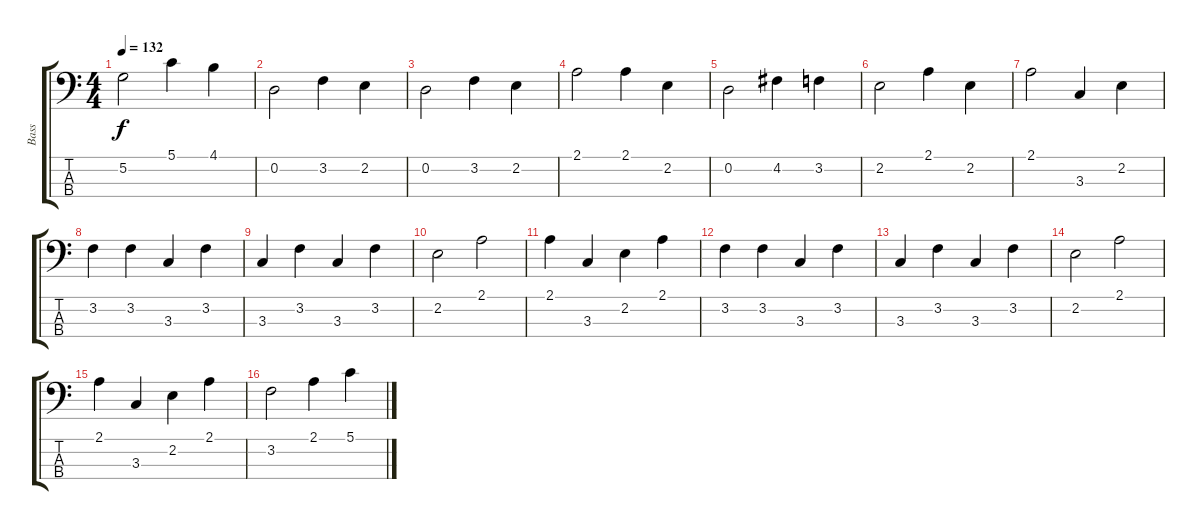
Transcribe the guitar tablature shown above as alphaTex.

\track ("Bass" "Bass") {instrument fretlessbass}
\staff {score tabs}
\tuning (G2 D2 A1 E1) {hide}
\ts (4 4)
\tempo 132
\clef f4
\ks c
5.2.2{dy f} 5.1.4 4.1.4 |
0.2.2 3.2.4 2.2.4 |
0.2.2 3.2.4 2.2.4 |
2.1.2 2.1.4 2.2.4 |
0.2.2 4.2.4 3.2.4 |
2.2.2 2.1.4 2.2.4 |
2.1.2 3.3.4 2.2.4 |
3.2.4 3.2.4 3.3.4 3.2.4 |
3.3.4 3.2.4 3.3.4 3.2.4 |
2.2.2 2.1.2 |
2.1.4 3.3.4 2.2.4 2.1.4 |
3.2.4 3.2.4 3.3.4 3.2.4 |
3.3.4 3.2.4 3.3.4 3.2.4 |
2.2.2 2.1.2 |
2.1.4 3.3.4 2.2.4 2.1.4 |
3.2.2 2.1.4 5.1.4
